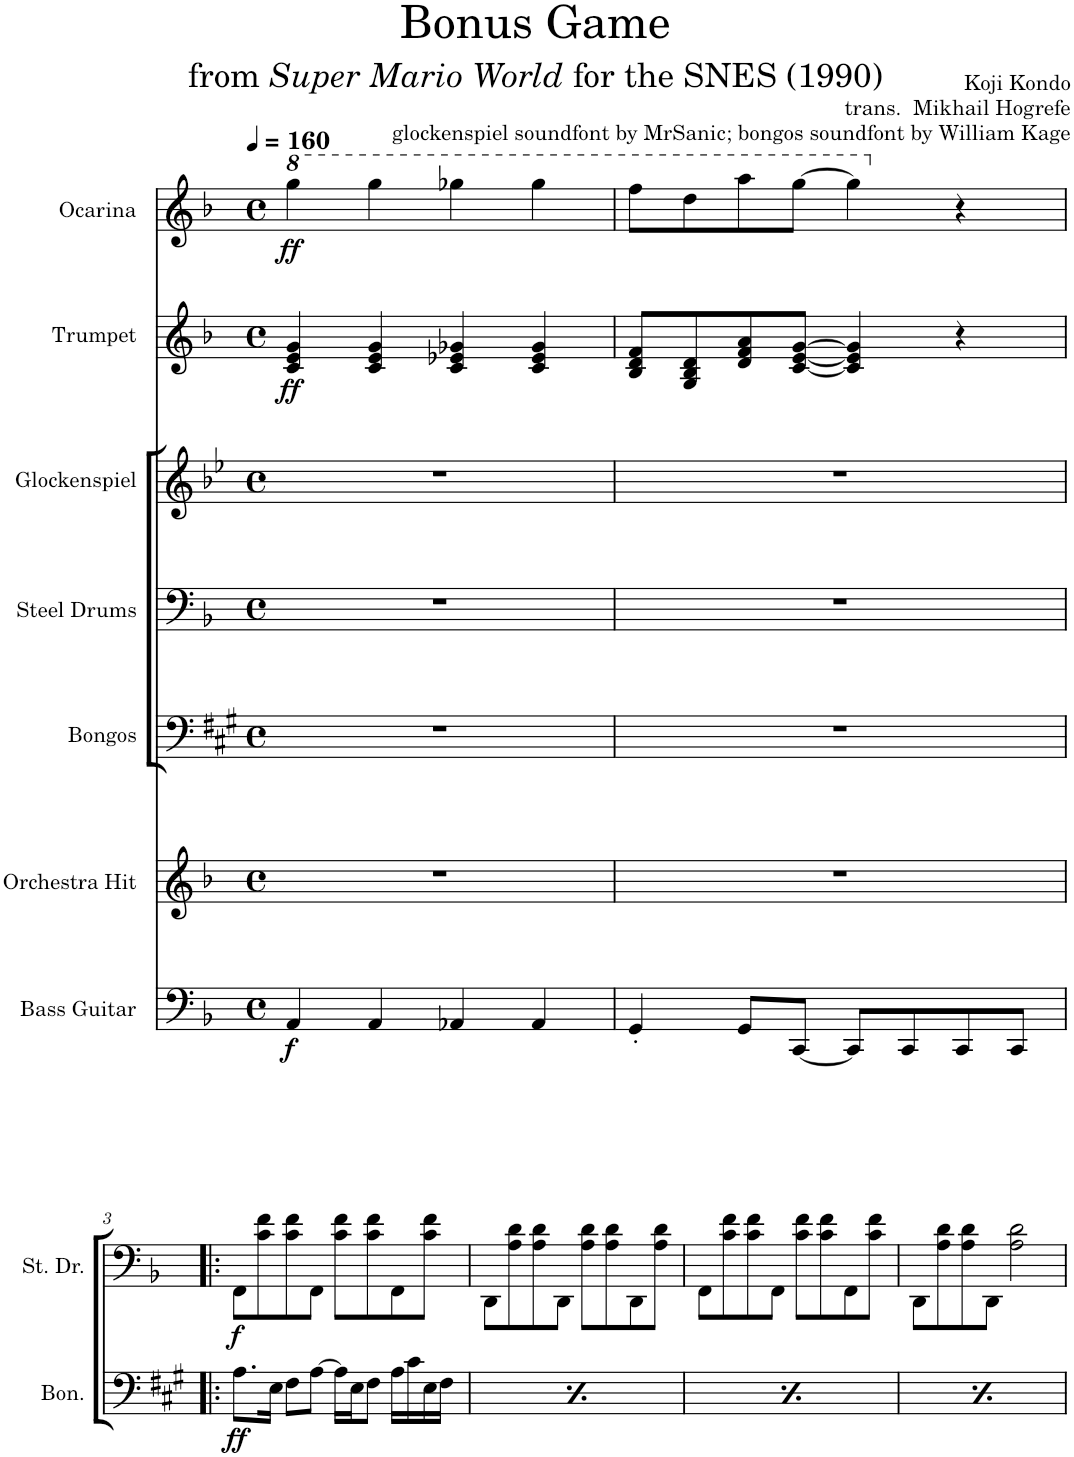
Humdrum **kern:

**kern	**dynam	**kern	**kern	**dynam	**kern	**dynam	**kern	**kern	**dynam	**kern	**dynam
*part7	*part7	*part6	*part5	*part5	*part4	*part4	*part3	*part2	*part2	*part1	*part1
*staff7	*staff7	*staff6	*staff5	*staff5	*staff4	*staff4	*staff3	*staff2	*staff2	*staff1	*staff1
*I"Bass Guitar	*	*I"Orchestra Hit	*I"Bongos	*	*I"Steel Drums	*	*I"Glockenspiel	*I"Trumpet	*	*I"Ocarina	*
*I'B. Guit.	*	*I'Orch. H.	*I'Bon.	*	*I'St. Dr.	*	*I'Glock.	*I'Tpt.	*	*I'Oc.	*
*clefF4	*	*clefG2	*clefF4	*	*clefF4	*	*clefG2	*clefG2	*	*clefG2	*
*	*	*	*Trd-2c-3	*	*	*	*	*Trd1c2	*	*	*
*k[b-]	*	*k[b-]	*k[f#c#g#]	*	*k[b-]	*	*k[b-e-]	*k[b-]	*	*k[b-]	*
*M4/4	*	*M4/4	*M4/4	*	*M4/4	*	*M4/4	*M4/4	*	*M4/4	*
*met(c)	*	*met(c)	*met(c)	*	*met(c)	*	*met(c)	*met(c)	*	*met(c)	*
*MM160	*	*MM160	*MM160	*	*MM160	*	*MM160	*MM160	*	*MM160	*
*	*	*	*	*	*	*	*	*	*	*8va	*
=1	=1	=1	=1	=1	=1	=1	=1	=1	=1	=1	=1
!	!LO:DY:b	!	!	!	!	!	!	!	!LO:DY:b	!	!LO:DY:b
4AA/	f	1r	1r	.	1r	.	1r	4c/ 4e/ 4g/	ff	4ggg\	ff
4AA/	.	.	.	.	.	.	.	4c/ 4e/ 4g/	.	4ggg\	.
4AA-X/	.	.	.	.	.	.	.	4c/ 4e-X/ 4g-X/	.	4ggg-X\	.
4AA-/	.	.	.	.	.	.	.	4c/ 4e-/ 4g-/	.	4ggg-\	.
=2	=2	=2	=2	=2	=2	=2	=2	=2	=2	=2	=2
4GG'/	.	1r	1r	.	1r	.	1r	8B-/ 8d/ 8f/L	.	8fff\L	.
.	.	.	.	.	.	.	.	8G/ 8B-/ 8d/	.	8ddd\	.
8GG/L	.	.	.	.	.	.	.	8d/ 8f/ 8a/	.	8aaa\	.
[8CC/J	.	.	.	.	.	.	.	[8c/ [8e/ [8g/J	.	[8ggg\J	.
8CC/L]	.	.	.	.	.	.	.	4c/] 4e/] 4g/]	.	4ggg\]	.
8CC/	.	.	.	.	.	.	.	.	.	.	.
*	*	*	*	*	*	*	*	*	*	*X8va	*
8CC/	.	.	.	.	.	.	.	4r	.	4r	.
8CC/J	.	.	.	.	.	.	.	.	.	.	.
!!LO:LB:g=z
=3!|:	=3!|:	=3!|:	=3!|:	=3!|:	=3!|:	=3!|:	=3!|:	=3!|:	=3!|:	=3!|:	=3!|:
*k[b-]	*	*k[b-]	*k[f#c#g#]	*	*k[b-]	*	*k[b-e-]	*k[b-]	*	*k[b-]	*
!	!	!	!	!LO:DY:b	!	!LO:DY:b	!	!	!	!	!
1r	.	1r	8.A\L	ff	8FF\L	f	1r	1r	.	1r	.
.	.	.	.	.	8c\ 8f\	.	.	.	.	.	.
.	.	.	16E\Jk	.	.	.	.	.	.	.	.
.	.	.	8F#\L	.	8c\ 8f\	.	.	.	.	.	.
.	.	.	[8A\J	.	8FF\J	.	.	.	.	.	.
.	.	.	16A\LL]	.	8c\ 8f\L	.	.	.	.	.	.
.	.	.	16E\J	.	.	.	.	.	.	.	.
.	.	.	8F#\J	.	8c\ 8f\	.	.	.	.	.	.
.	.	.	16A\LL	.	8FF\	.	.	.	.	.	.
.	.	.	16c#\	.	.	.	.	.	.	.	.
.	.	.	16E\	.	8c\ 8f\J	.	.	.	.	.	.
.	.	.	16F#\JJ	.	.	.	.	.	.	.	.
=4	=4	=4	=4	=4	=4	=4	=4	=4	=4	=4	=4
!	!	!	!	!LO:DY:b	!	!	!	!	!	!	!
1r	.	1r	8.A\L	ff	8DD\L	.	1r	1r	.	1r	.
.	.	.	.	.	8A\ 8d\	.	.	.	.	.	.
.	.	.	16E\Jk	.	.	.	.	.	.	.	.
.	.	.	8F#\L	.	8A\ 8d\	.	.	.	.	.	.
.	.	.	[8A\J	.	8DD\J	.	.	.	.	.	.
.	.	.	16A\LL]	.	8A\ 8d\L	.	.	.	.	.	.
.	.	.	16E\J	.	.	.	.	.	.	.	.
.	.	.	8F#\J	.	8A\ 8d\	.	.	.	.	.	.
.	.	.	16A\LL	.	8DD\	.	.	.	.	.	.
.	.	.	16c#\	.	.	.	.	.	.	.	.
.	.	.	16E\	.	8A\ 8d\J	.	.	.	.	.	.
.	.	.	16F#\JJ	.	.	.	.	.	.	.	.
=5	=5	=5	=5	=5	=5	=5	=5	=5	=5	=5	=5
!	!	!	!	!LO:DY:b	!	!	!	!	!	!	!
1r	.	1r	8.A\L	ff	8FF\L	.	1r	1r	.	1r	.
.	.	.	.	.	8c\ 8f\	.	.	.	.	.	.
.	.	.	16E\Jk	.	.	.	.	.	.	.	.
.	.	.	8F#\L	.	8c\ 8f\	.	.	.	.	.	.
.	.	.	[8A\J	.	8FF\J	.	.	.	.	.	.
.	.	.	16A\LL]	.	8c\ 8f\L	.	.	.	.	.	.
.	.	.	16E\J	.	.	.	.	.	.	.	.
.	.	.	8F#\J	.	8c\ 8f\	.	.	.	.	.	.
.	.	.	16A\LL	.	8FF\	.	.	.	.	.	.
.	.	.	16c#\	.	.	.	.	.	.	.	.
.	.	.	16E\	.	8c\ 8f\J	.	.	.	.	.	.
.	.	.	16F#\JJ	.	.	.	.	.	.	.	.
=6	=6	=6	=6	=6	=6	=6	=6	=6	=6	=6	=6
!	!	!	!	!LO:DY:b	!	!	!	!	!	!	!
1r	.	1r	8.A\L	ff	8DD\L	.	1r	1r	.	1r	.
.	.	.	.	.	8A\ 8d\	.	.	.	.	.	.
.	.	.	16E\Jk	.	.	.	.	.	.	.	.
.	.	.	8F#\L	.	8A\ 8d\	.	.	.	.	.	.
.	.	.	[8A\J	.	8DD\J	.	.	.	.	.	.
.	.	.	16A\LL]	.	2A\ 2d\	.	.	.	.	.	.
.	.	.	16E\J	.	.	.	.	.	.	.	.
.	.	.	8F#\J	.	.	.	.	.	.	.	.
.	.	.	16A\LL	.	.	.	.	.	.	.	.
.	.	.	16c#\	.	.	.	.	.	.	.	.
.	.	.	16E\	.	.	.	.	.	.	.	.
.	.	.	16F#\JJ	.	.	.	.	.	.	.	.
=	=	=	=	=	=	=	=	=	=	=	=
*-	*-	*-	*-	*-	*-	*-	*-	*-	*-	*-	*-
